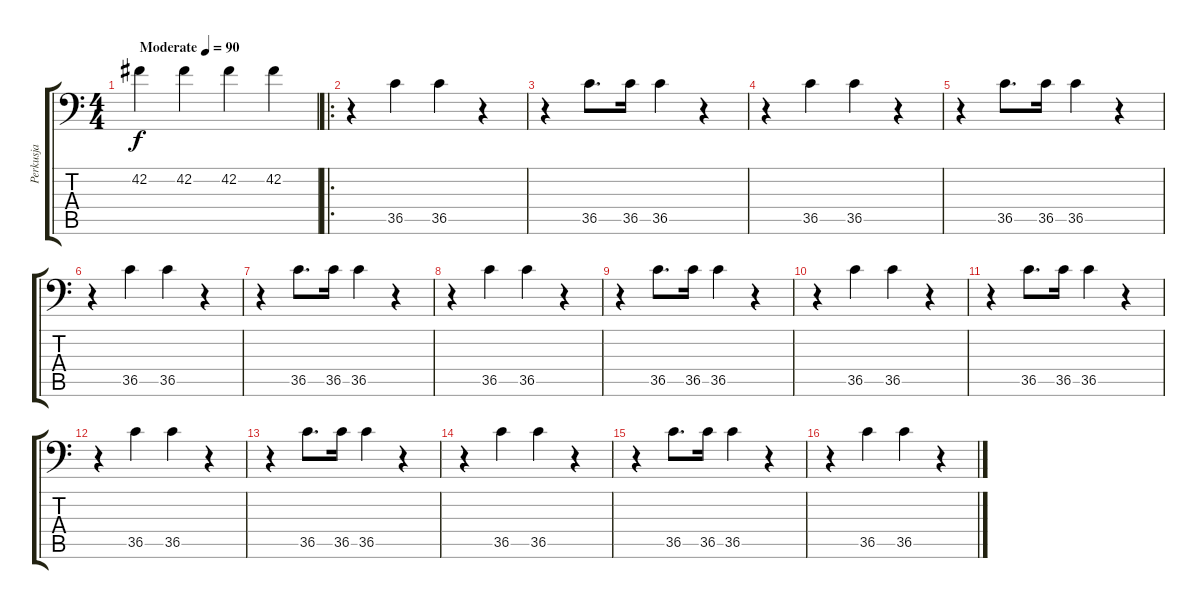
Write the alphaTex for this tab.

\track ("Perkusja" "Perkusja") {instrument acousticgrandpiano}
\staff {score tabs}
\tuning (C-1 C-1 C-1 C-1 C-1 C-1) {hide}
\ts (4 4)
\tempo (90 "Moderate")
\clef f4
\ks c
42.2.4{dy f instrument acousticgrandpiano} 42.2.4 42.2.4 42.2.4 |
\ro
r.4 36.5.4 36.5.4 r.4 |
r.4 36.5.8{d} 36.5.16 36.5.4 r.4 |
r.4 36.5.4 36.5.4 r.4 |
r.4 36.5.8{d} 36.5.16 36.5.4 r.4 |
r.4 36.5.4 36.5.4 r.4 |
r.4 36.5.8{d} 36.5.16 36.5.4 r.4 |
r.4 36.5.4 36.5.4 r.4 |
r.4 36.5.8{d} 36.5.16 36.5.4 r.4 |
r.4 36.5.4 36.5.4 r.4 |
r.4 36.5.8{d} 36.5.16 36.5.4 r.4 |
r.4 36.5.4 36.5.4 r.4 |
r.4 36.5.8{d} 36.5.16 36.5.4 r.4 |
r.4 36.5.4 36.5.4 r.4 |
r.4 36.5.8{d} 36.5.16 36.5.4 r.4 |
r.4 36.5.4 36.5.4 r.4
